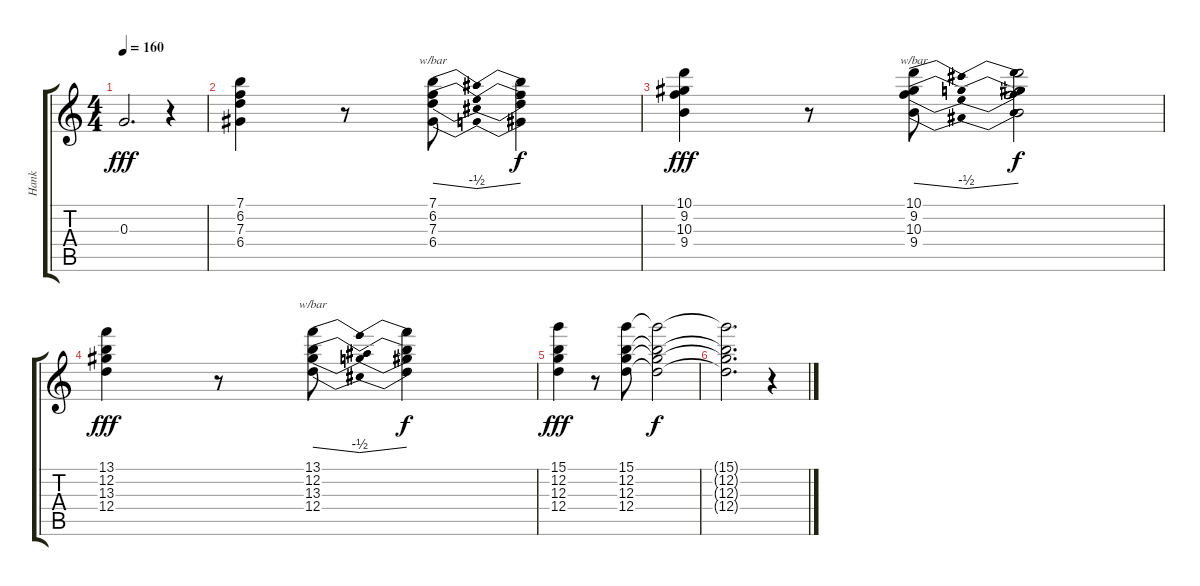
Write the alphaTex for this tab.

\track ("Hank" "Hank") {instrument electricguitarclean}
\staff {score tabs}
\tuning (E4 B3 G3 D3 A2 E2) {hide}
\ts (4 4)
\tempo 160
\clef g2
\ks c
0.3.2{d dy fff} r.4 |
(7.1 6.2 7.3 6.4).4 r.8 (7.1 6.2 7.3 6.4).8{tbe (dip default 0 0 30 -2 60 0)} (7.1{t} 6.2{t} 7.3{t} 6.4{t}).2{dy f} |
(10.1 9.2 10.3 9.4).4{dy fff} r.8 (10.1 9.2 10.3 9.4).8{tbe (dip default 0 0 30 -2 60 0)} (10.1{t} 9.2{t} 10.3{t} 9.4{t}).2{dy f} |
(13.1 12.2 13.3 12.4).4{dy fff} r.8 (13.1 12.2 13.3 12.4).8{tbe (dip default 0 0 30 -2 60 0)} (13.1{t} 12.2{t} 13.3{t} 12.4{t}).2{dy f} |
(15.1 12.2 12.3 12.4).4{dy fff} r.8 (15.1 12.2 12.3 12.4).8 (15.1{t} 12.2{t} 12.3{t} 12.4{t}).2{dy f} |
(15.1{t} 12.2{t} 12.3{t} 12.4{t}).2{d} r.4
